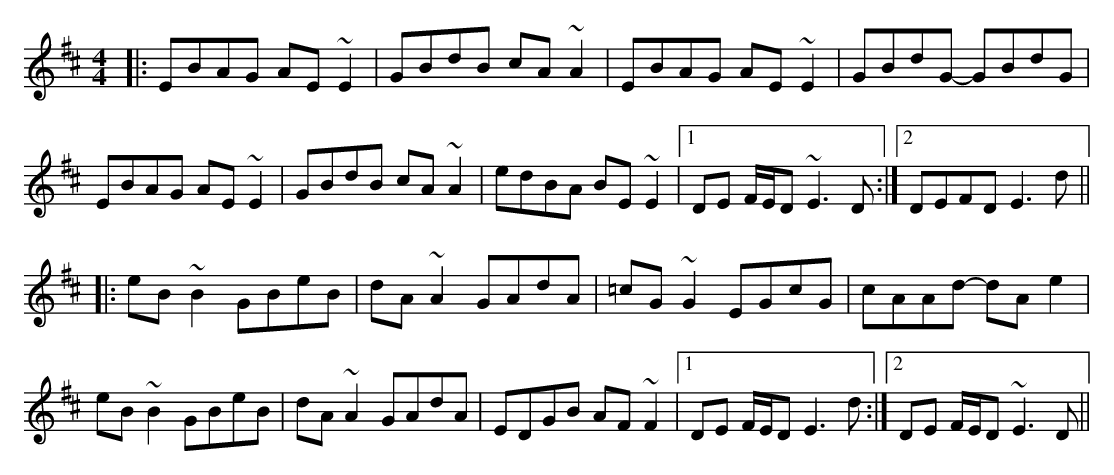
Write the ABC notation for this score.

X:1
M:4/4
K:Edor
|:EBAG AE~E2|GBdB cA~A2|EBAG AE~E2|GBdG- GBdG|
EBAG AE~E2|GBdB cA~A2|edBA BE~E2|1 DE F/E/D ~E3D:|2 DEFD E3d||
|:eB~B2 GBeB|dA~A2 GAdA|=cG~G2 EGcG|cAAd- dA e2|
eB~B2 GBeB|dA~A2 GAdA|EDGB AF~F2|1 DE F/E/D E3d:|2 DE F/E/D ~E3D||
